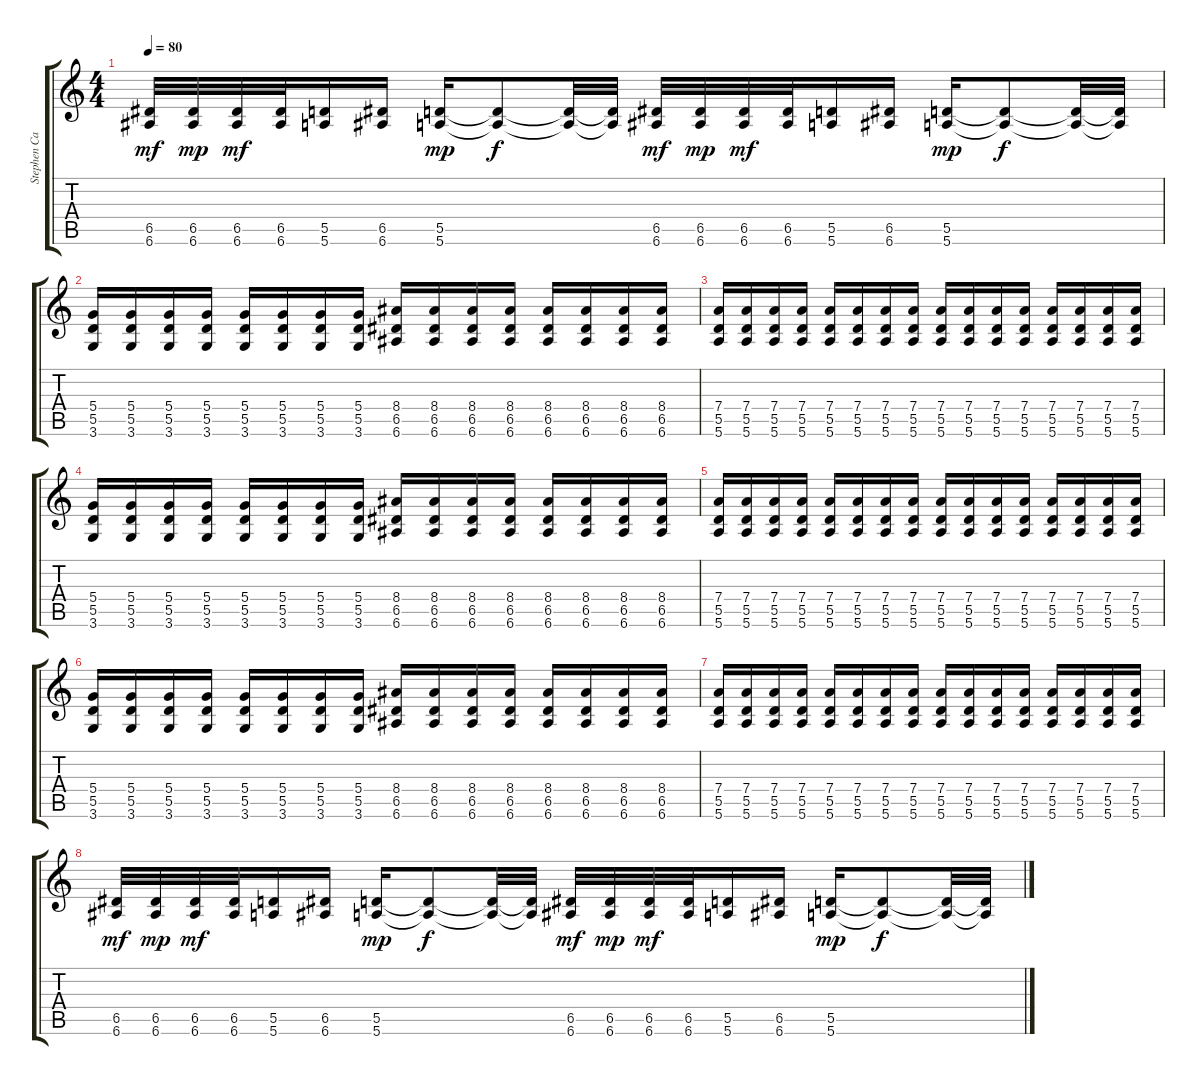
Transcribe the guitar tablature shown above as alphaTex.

\track ("Stephen Carpenter" "Stephen Ca") {instrument distortionguitar}
\staff {score tabs}
\tuning (E4 B3 G3 D3 A2 E2) {hide}
\ts (4 4)
\tempo 80
\clef g2
\ks c
(6.5 6.6).32{dy mf} (6.5 6.6).32{dy mp} (6.5 6.6).32{dy mf} (6.5 6.6).32 (5.5 5.6).16 (6.5 6.6).16 (5.5 5.6).16{dy mp} (5.5{t} 5.6{t}).8{dy f} (5.5{t} 5.6{t}).32 (5.5{t} 5.6{t}).32 (6.5 6.6).32{dy mf} (6.5 6.6).32{dy mp} (6.5 6.6).32{dy mf} (6.5 6.6).32 (5.5 5.6).16 (6.5 6.6).16 (5.5 5.6).16{dy mp} (5.5{t} 5.6{t}).8{dy f} (5.5{t} 5.6{t}).32 (5.5{t} 5.6{t}).32 |
(5.4 5.5 3.6).16 (5.4 5.5 3.6).16 (5.4 5.5 3.6).16 (5.4 5.5 3.6).16 (5.4 5.5 3.6).16 (5.4 5.5 3.6).16 (5.4 5.5 3.6).16 (5.4 5.5 3.6).16 (8.4 6.5 6.6).16 (8.4 6.5 6.6).16 (8.4 6.5 6.6).16 (8.4 6.5 6.6).16 (8.4 6.5 6.6).16 (8.4 6.5 6.6).16 (8.4 6.5 6.6).16 (8.4 6.5 6.6).16 |
(7.4 5.5 5.6).16 (7.4 5.5 5.6).16 (7.4 5.5 5.6).16 (7.4 5.5 5.6).16 (7.4 5.5 5.6).16 (7.4 5.5 5.6).16 (7.4 5.5 5.6).16 (7.4 5.5 5.6).16 (7.4 5.5 5.6).16 (7.4 5.5 5.6).16 (7.4 5.5 5.6).16 (7.4 5.5 5.6).16 (7.4 5.5 5.6).16 (7.4 5.5 5.6).16 (7.4 5.5 5.6).16 (7.4 5.5 5.6).16 |
(5.4 5.5 3.6).16 (5.4 5.5 3.6).16 (5.4 5.5 3.6).16 (5.4 5.5 3.6).16 (5.4 5.5 3.6).16 (5.4 5.5 3.6).16 (5.4 5.5 3.6).16 (5.4 5.5 3.6).16 (8.4 6.5 6.6).16 (8.4 6.5 6.6).16 (8.4 6.5 6.6).16 (8.4 6.5 6.6).16 (8.4 6.5 6.6).16 (8.4 6.5 6.6).16 (8.4 6.5 6.6).16 (8.4 6.5 6.6).16 |
(7.4 5.5 5.6).16 (7.4 5.5 5.6).16 (7.4 5.5 5.6).16 (7.4 5.5 5.6).16 (7.4 5.5 5.6).16 (7.4 5.5 5.6).16 (7.4 5.5 5.6).16 (7.4 5.5 5.6).16 (7.4 5.5 5.6).16 (7.4 5.5 5.6).16 (7.4 5.5 5.6).16 (7.4 5.5 5.6).16 (7.4 5.5 5.6).16 (7.4 5.5 5.6).16 (7.4 5.5 5.6).16 (7.4 5.5 5.6).16 |
(5.4 5.5 3.6).16 (5.4 5.5 3.6).16 (5.4 5.5 3.6).16 (5.4 5.5 3.6).16 (5.4 5.5 3.6).16 (5.4 5.5 3.6).16 (5.4 5.5 3.6).16 (5.4 5.5 3.6).16 (8.4 6.5 6.6).16 (8.4 6.5 6.6).16 (8.4 6.5 6.6).16 (8.4 6.5 6.6).16 (8.4 6.5 6.6).16 (8.4 6.5 6.6).16 (8.4 6.5 6.6).16 (8.4 6.5 6.6).16 |
(7.4 5.5 5.6).16 (7.4 5.5 5.6).16 (7.4 5.5 5.6).16 (7.4 5.5 5.6).16 (7.4 5.5 5.6).16 (7.4 5.5 5.6).16 (7.4 5.5 5.6).16 (7.4 5.5 5.6).16 (7.4 5.5 5.6).16 (7.4 5.5 5.6).16 (7.4 5.5 5.6).16 (7.4 5.5 5.6).16 (7.4 5.5 5.6).16 (7.4 5.5 5.6).16 (7.4 5.5 5.6).16 (7.4 5.5 5.6).16 |
(6.5 6.6).32{dy mf} (6.5 6.6).32{dy mp} (6.5 6.6).32{dy mf} (6.5 6.6).32 (5.5 5.6).16 (6.5 6.6).16 (5.5 5.6).16{dy mp} (5.5{t} 5.6{t}).8{dy f} (5.5{t} 5.6{t}).32 (5.5{t} 5.6{t}).32 (6.5 6.6).32{dy mf} (6.5 6.6).32{dy mp} (6.5 6.6).32{dy mf} (6.5 6.6).32 (5.5 5.6).16 (6.5 6.6).16 (5.5 5.6).16{dy mp} (5.5{t} 5.6{t}).8{dy f} (5.5{t} 5.6{t}).32 (5.5{t} 5.6{t}).32
